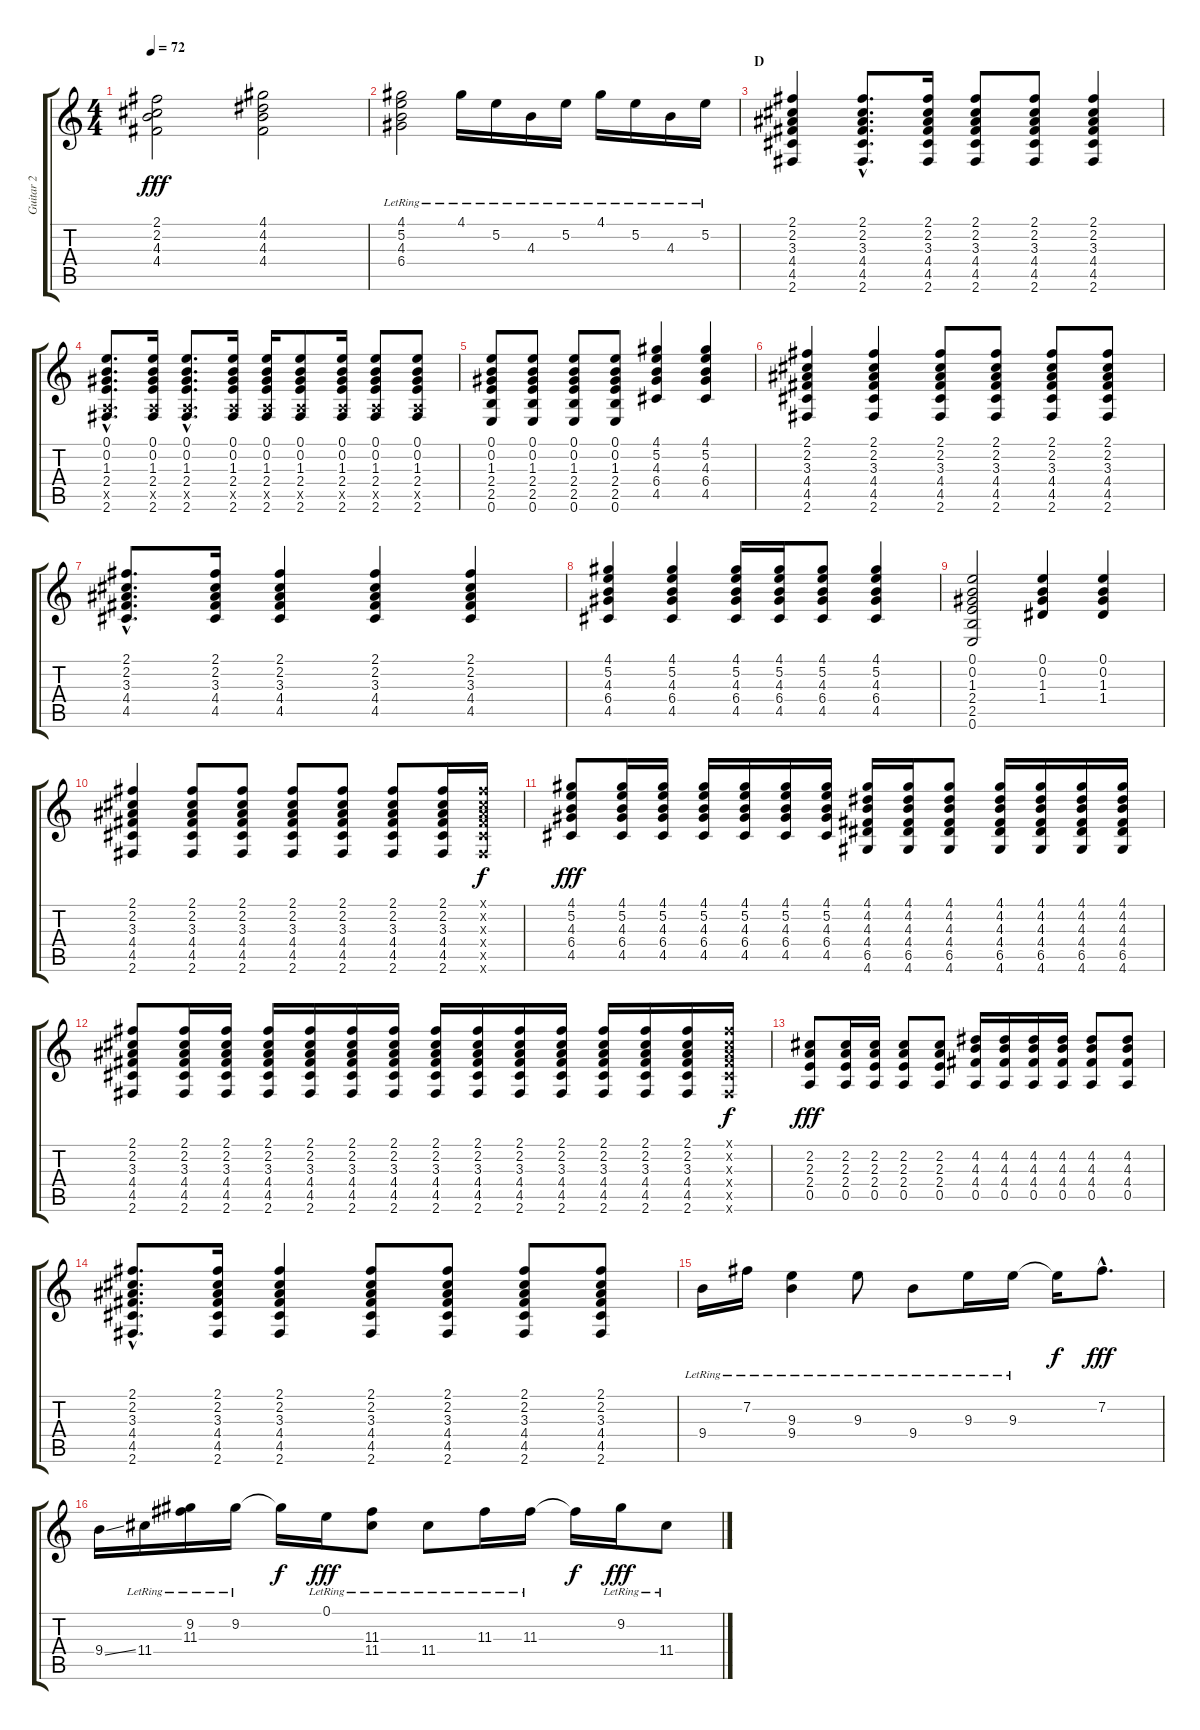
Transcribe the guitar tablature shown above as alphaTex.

\track ("Guitar 2" "Guitar 2") {instrument acousticguitarsteel}
\staff {score tabs}
\tuning (E4 B3 G3 D3 A2 E2) {hide}
\ts (4 4)
\tempo 72
\clef g2
\ks c
(2.1 2.2 4.3 4.4).2{dy fff} (4.1 4.2 4.3 4.4).2 |
(4.1 5.2{lr} 4.3{lr} 6.4{lr}).2 4.1{lr}.16 5.2{lr}.16 4.3{lr}.16 5.2{lr}.16 4.1{lr}.16 5.2{lr}.16 4.3{lr}.16 5.2{lr}.16 |
\section ("" "D")
(2.1 2.2 3.3 4.4 4.5 2.6).4 (2.1{hac} 2.2{hac} 3.3{hac} 4.4{hac} 4.5{hac} 2.6{hac}).8{d} (2.1 2.2 3.3 4.4 4.5 2.6).16 (2.1 2.2 3.3 4.4 4.5 2.6).8 (2.1 2.2 3.3 4.4 4.5 2.6).8 (2.1 2.2 3.3 4.4 4.5 2.6).4 |
(0.1{hac} 0.2{hac} 1.3{hac} 2.4{hac} 0.5{hac x} 2.6{hac}).8{d} (0.1 0.2 1.3 2.4 0.5{x} 2.6).16 (0.1{hac} 0.2{hac} 1.3{hac} 2.4{hac} 0.5{hac x} 2.6{hac}).8{d} (0.1 0.2 1.3 2.4 0.5{x} 2.6).16 (0.1 0.2 1.3 2.4 0.5{x} 2.6).16 (0.1 0.2 1.3 2.4 0.5{x} 2.6).8 (0.1 0.2 1.3 2.4 0.5{x} 2.6).16 (0.1 0.2 1.3 2.4 0.5{x} 2.6).8 (0.1 0.2 1.3 2.4 0.5{x} 2.6).8 |
(0.1 0.2 1.3 2.4 2.5 0.6).8 (0.1 0.2 1.3 2.4 2.5 0.6).8 (0.1 0.2 1.3 2.4 2.5 0.6).8 (0.1 0.2 1.3 2.4 2.5 0.6).8 (4.1 5.2 4.3 6.4 4.5).4 (4.1 5.2 4.3 6.4 4.5).4 |
(2.1 2.2 3.3 4.4 4.5 2.6).4 (2.1 2.2 3.3 4.4 4.5 2.6).4 (2.1 2.2 3.3 4.4 4.5 2.6).8 (2.1 2.2 3.3 4.4 4.5 2.6).8 (2.1 2.2 3.3 4.4 4.5 2.6).8 (2.1 2.2 3.3 4.4 4.5 2.6).8 |
(2.1{hac} 2.2{hac} 3.3{hac} 4.4{hac} 4.5{hac}).8{d} (2.1 2.2 3.3 4.4 4.5).16 (2.1 2.2 3.3 4.4 4.5).4 (2.1 2.2 3.3 4.4 4.5).4 (2.1 2.2 3.3 4.4 4.5).4 |
(4.1 5.2 4.3 6.4 4.5).4 (4.1 5.2 4.3 6.4 4.5).4 (4.1 5.2 4.3 6.4 4.5).16 (4.1 5.2 4.3 6.4 4.5).16 (4.1 5.2 4.3 6.4 4.5).8 (4.1 5.2 4.3 6.4 4.5).4 |
(0.1 0.2 1.3 2.4 2.5 0.6).2 (0.1 0.2 1.3 1.4).4 (0.1 0.2 1.3 1.4).4 |
(2.1 2.2 3.3 4.4 4.5 2.6).4 (2.1 2.2 3.3 4.4 4.5 2.6).8 (2.1 2.2 3.3 4.4 4.5 2.6).8 (2.1 2.2 3.3 4.4 4.5 2.6).8 (2.1 2.2 3.3 4.4 4.5 2.6).8 (2.1 2.2 3.3 4.4 4.5 2.6).8 (2.1 2.2 3.3 4.4 4.5 2.6).16 (2.1{x} 2.2{x} 3.3{x} 4.4{x} 4.5{x} 2.6{x}).16{dy f} |
(4.1 5.2 4.3 6.4 4.5).8{dy fff} (4.1 5.2 4.3 6.4 4.5).16 (4.1 5.2 4.3 6.4 4.5).16 (4.1 5.2 4.3 6.4 4.5).16 (4.1 5.2 4.3 6.4 4.5).16 (4.1 5.2 4.3 6.4 4.5).16 (4.1 5.2 4.3 6.4 4.5).16 (4.1 4.2 4.3 4.4 6.5 4.6).16 (4.1 4.2 4.3 4.4 6.5 4.6).16 (4.1 4.2 4.3 4.4 6.5 4.6).8 (4.1 4.2 4.3 4.4 6.5 4.6).16 (4.1 4.2 4.3 4.4 6.5 4.6).16 (4.1 4.2 4.3 4.4 6.5 4.6).16 (4.1 4.2 4.3 4.4 6.5 4.6).16 |
(2.1 2.2 3.3 4.4 4.5 2.6).8 (2.1 2.2 3.3 4.4 4.5 2.6).16 (2.1 2.2 3.3 4.4 4.5 2.6).16 (2.1 2.2 3.3 4.4 4.5 2.6).16 (2.1 2.2 3.3 4.4 4.5 2.6).16 (2.1 2.2 3.3 4.4 4.5 2.6).16 (2.1 2.2 3.3 4.4 4.5 2.6).16 (2.1 2.2 3.3 4.4 4.5 2.6).16 (2.1 2.2 3.3 4.4 4.5 2.6).16 (2.1 2.2 3.3 4.4 4.5 2.6).16 (2.1 2.2 3.3 4.4 4.5 2.6).16 (2.1 2.2 3.3 4.4 4.5 2.6).16 (2.1 2.2 3.3 4.4 4.5 2.6).16 (2.1 2.2 3.3 4.4 4.5 2.6).16 (2.1{x} 2.2{x} 3.3{x} 4.4{x} 4.5{x} 2.6{x}).16{dy f} |
(2.2 2.3 2.4 0.5).8{dy fff} (2.2 2.3 2.4 0.5).16 (2.2 2.3 2.4 0.5).16 (2.2 2.3 2.4 0.5).8 (2.2 2.3 2.4 0.5).8 (4.2 4.3 4.4 0.5).16 (4.2 4.3 4.4 0.5).16 (4.2 4.3 4.4 0.5).16 (4.2 4.3 4.4 0.5).16 (4.2 4.3 4.4 0.5).8 (4.2 4.3 4.4 0.5).8 |
(2.1{hac} 2.2{hac} 3.3{hac} 4.4{hac} 4.5{hac} 2.6{hac}).8{d} (2.1 2.2 3.3 4.4 4.5 2.6).16 (2.1 2.2 3.3 4.4 4.5 2.6).4 (2.1 2.2 3.3 4.4 4.5 2.6).8 (2.1 2.2 3.3 4.4 4.5 2.6).8 (2.1 2.2 3.3 4.4 4.5 2.6).8 (2.1 2.2 3.3 4.4 4.5 2.6).8 |
9.4{lr}.16 7.2{lr}.16 (9.3{lr} 9.4{lr}).4 9.3{lr}.8 9.4{lr}.8 9.3{lr}.16 9.3{lr}.16 9.3{t}.16{dy f} 7.2{hac}.8{d dy fff} |
9.4{ss}.16 11.4{lr}.16 (9.2{lr} 11.3{lr}).16 9.2{lr}.16 9.2{t}.16{dy f} 0.1{lr}.16{dy fff} (11.3{lr} 11.4{lr}).8 11.4{lr}.8 11.3{lr}.16 11.3{lr}.16 11.3{t}.16{dy f} 9.2{lr}.16{dy fff} 11.4{lr}.8
